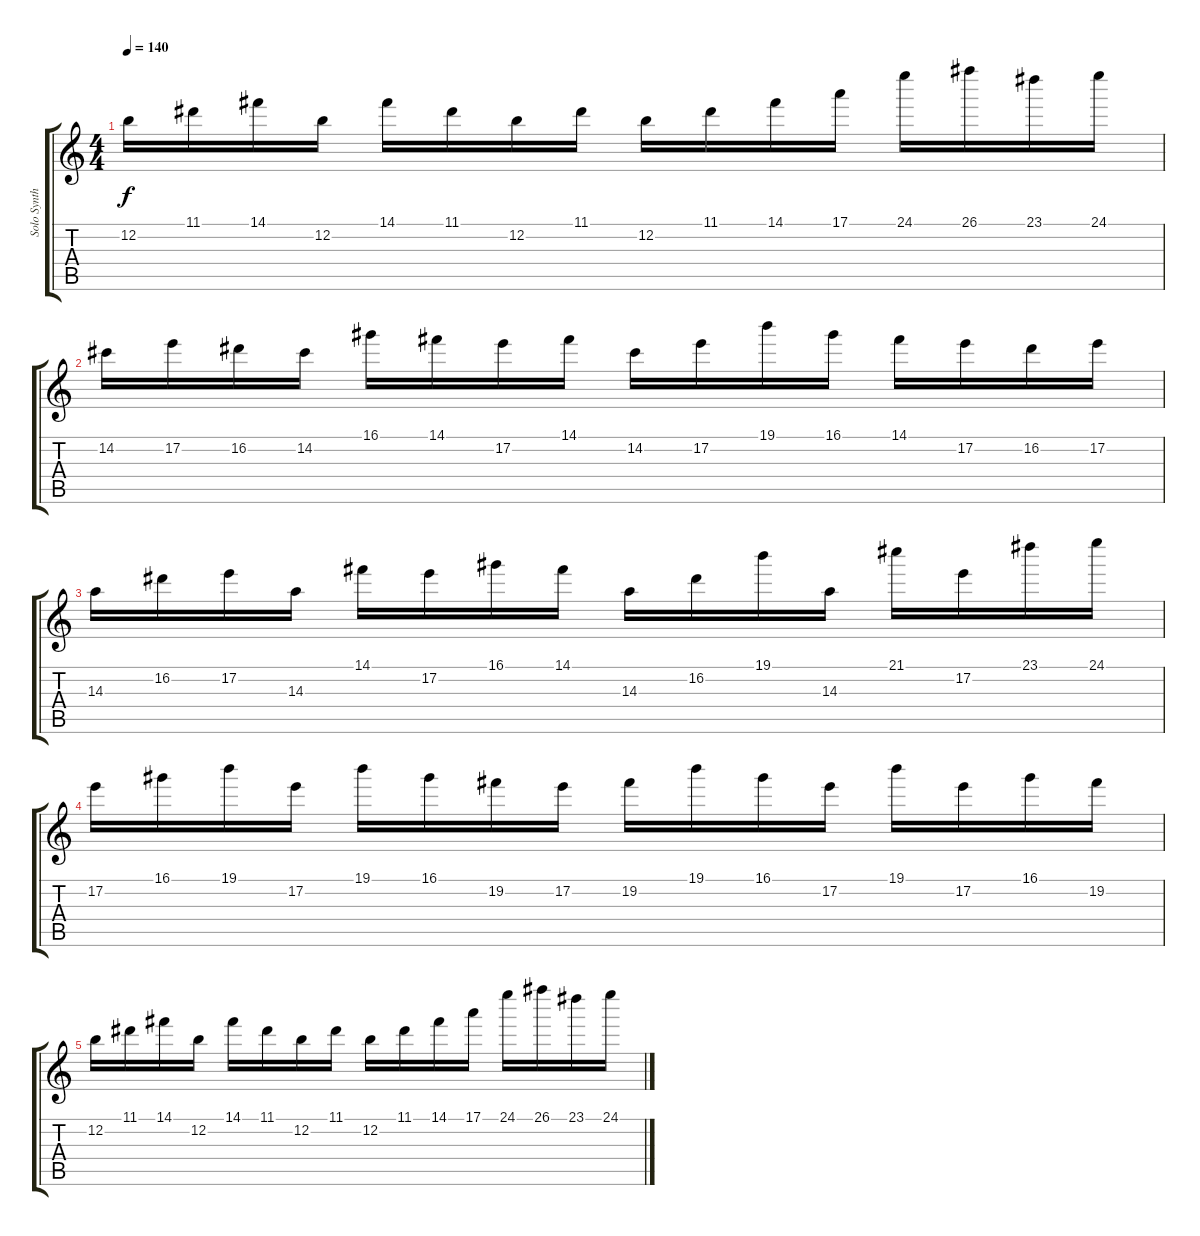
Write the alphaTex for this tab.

\track ("Solo Synth" "Solo Synth") {instrument banjo}
\staff {score tabs}
\tuning (E4 B3 G3 D3 A2 E2) {hide}
\displaytranspose 12
\ts (4 4)
\tempo 140
\clef g2
\ks c
12.2.16{dy f} 11.1.16 14.1.16 12.2.16 14.1.16 11.1.16 12.2.16 11.1.16 12.2.16 11.1.16 14.1.16 17.1.16 24.1.16 26.1.16 23.1.16 24.1.16 |
14.2.16 17.2.16 16.2.16 14.2.16 16.1.16 14.1.16 17.2.16 14.1.16 14.2.16 17.2.16 19.1.16 16.1.16 14.1.16 17.2.16 16.2.16 17.2.16 |
14.3.16 16.2.16 17.2.16 14.3.16 14.1.16 17.2.16 16.1.16 14.1.16 14.3.16 16.2.16 19.1.16 14.3.16 21.1.16 17.2.16 23.1.16 24.1.16 |
17.2.16 16.1.16 19.1.16 17.2.16 19.1.16 16.1.16 19.2.16 17.2.16 19.2.16 19.1.16 16.1.16 17.2.16 19.1.16 17.2.16 16.1.16 19.2.16 |
12.2.16 11.1.16 14.1.16 12.2.16 14.1.16 11.1.16 12.2.16 11.1.16 12.2.16 11.1.16 14.1.16 17.1.16 24.1.16 26.1.16 23.1.16 24.1.16
